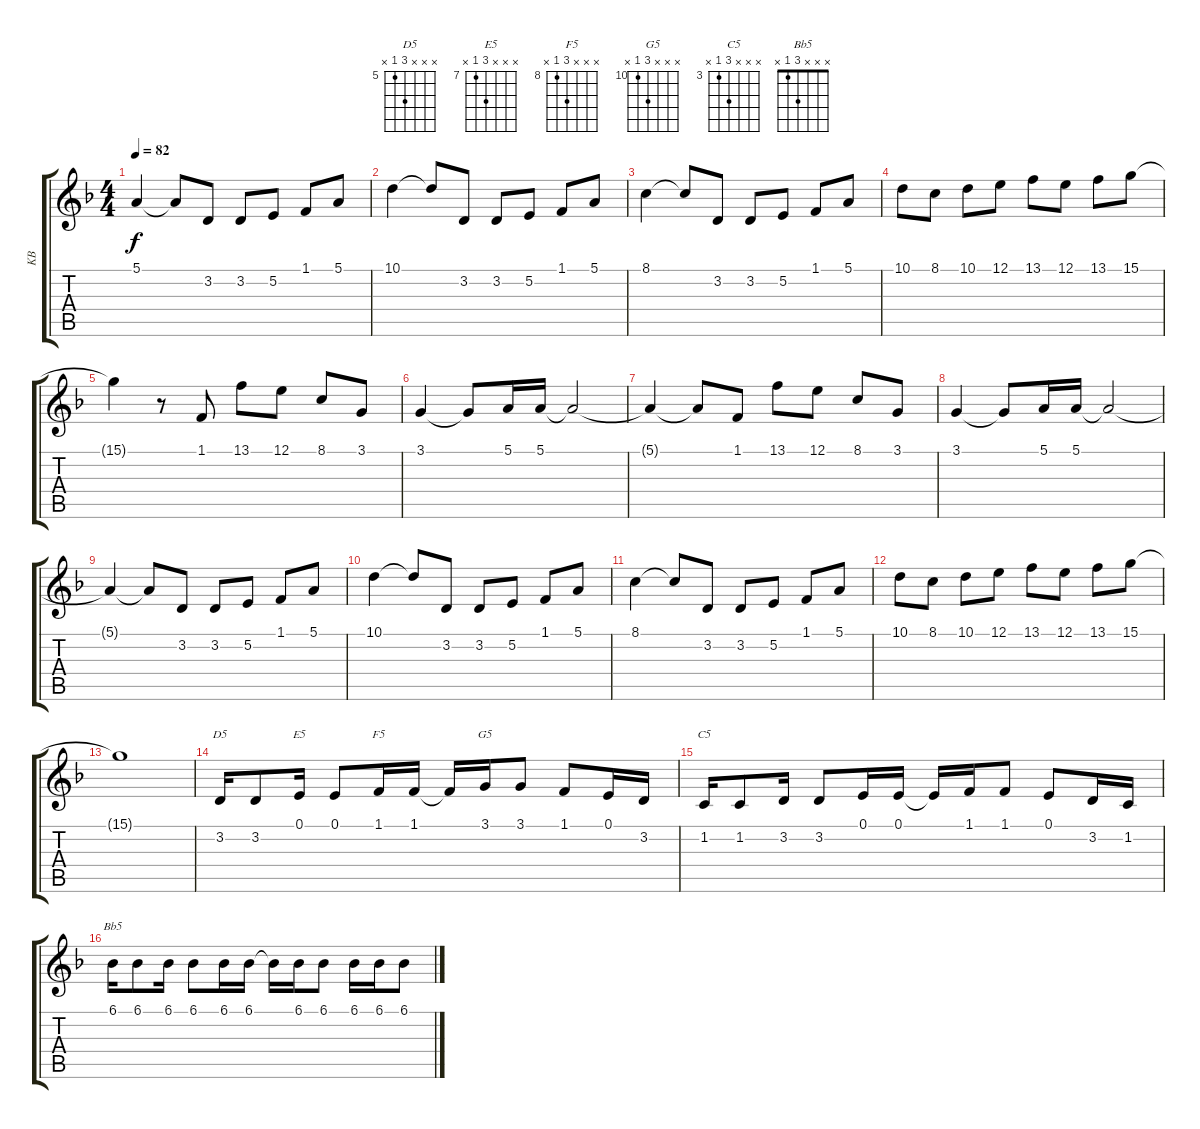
\track ("KB" "KB") {instrument synthstrings2}
\staff {score tabs}
\tuning (E4 B3 G3 D3 A2 E2) {hide}
\chord ("D5" x x x 7 5 x) {firstfret 5}
\chord ("E5" x x x 9 7 x) {firstfret 7}
\chord ("F5" x x x 10 8 x) {firstfret 8}
\chord ("G5" x x x 12 10 x) {firstfret 10}
\chord ("C5" x x x 5 3 x) {firstfret 3}
\chord ("Bb5" x x x 3 1 x)
\ts (4 4)
\tempo 82
\clef g2
\ks f
5.1{t}.4{dy f} 5.1{t}.8 3.2.8 3.2.8 5.2.8 1.1.8 5.1.8 |
10.1.4 10.1{t}.8 3.2.8 3.2.8 5.2.8 1.1.8 5.1.8 |
8.1.4 8.1{t}.8 3.2.8 3.2.8 5.2.8 1.1.8 5.1.8 |
10.1.8 8.1.8 10.1.8 12.1.8 13.1.8 12.1.8 13.1.8 15.1.8 |
15.1{t}.4 r.8 1.1.8 13.1.8 12.1.8 8.1.8 3.1.8 |
3.1.4 3.1{t}.8 5.1.16 5.1.16 5.1{t}.2 |
5.1{t}.4 5.1{t}.8 1.1.8 13.1.8 12.1.8 8.1.8 3.1.8 |
3.1.4 3.1{t}.8 5.1.16 5.1.16 5.1{t}.2 |
5.1{t}.4 5.1{t}.8 3.2.8 3.2.8 5.2.8 1.1.8 5.1.8 |
10.1.4 10.1{t}.8 3.2.8 3.2.8 5.2.8 1.1.8 5.1.8 |
8.1.4 8.1{t}.8 3.2.8 3.2.8 5.2.8 1.1.8 5.1.8 |
10.1.8 8.1.8 10.1.8 12.1.8 13.1.8 12.1.8 13.1.8 15.1.8 |
15.1{t}.1 |
3.2.16{ch "D5"} 3.2.8 0.1.16{ch "E5"} 0.1.8 1.1.16{ch "F5"} 1.1.16 1.1{t}.16 3.1.16{ch "G5"} 3.1.8 1.1.8 0.1.16 3.2.16 |
1.2.16{ch "C5"} 1.2.8 3.2.16 3.2.8 0.1.16 0.1.16 0.1{t}.16 1.1.16 1.1.8 0.1.8 3.2.16 1.2.16 |
6.1.16{ch "Bb5"} 6.1.8 6.1.16 6.1.8 6.1.16 6.1.16 6.1{t}.16 6.1.16 6.1.8 6.1.16 6.1.16 6.1.8
